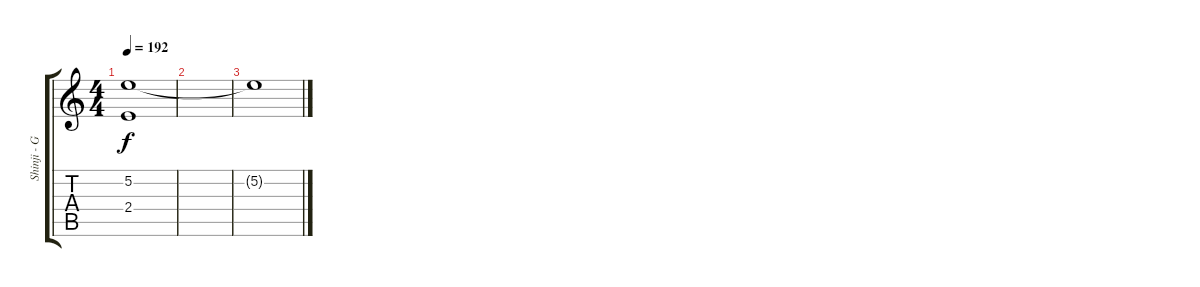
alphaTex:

\track ("Shinji - Guitar 1 " "Shinji - G") {instrument distortionguitar}
\staff {score tabs}
\tuning (E4 B3 G3 D3 A2 E2) {hide}
\ts (4 4)
\tempo 192
\clef g2
\ks c
(5.2{t} 2.4{t}).1{dy f} |
|
5.2{t}.1
